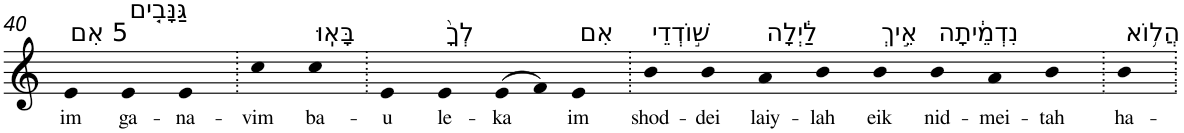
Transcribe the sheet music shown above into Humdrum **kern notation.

**kern	**text
*part1	*part1
*staff1	*staff1
*I"Piano	*
*I'Pno	*
!!LO:PB:g=z
*clefG2	*
*k[]	*
=40	=40
!LO:TX:a:t=5 אִם	!
!	!LO:LY:b
4e	im
!LO:TX:a:t=גַּנָּבִ֤ים	!
!	!LO:LY:b
4e	ga-
!	!LO:LY:b
4e	-na-
=41.	=41.
!	!LO:LY:b
4cc	-vim
!LO:TX:a:t=בָּאֽוּ	!
!	!LO:LY:b
4cc	ba-
=42.	=42.
!	!LO:LY:b
4e	-u
!LO:TX:a:t=לְךָ֙	!
!	!LO:LY:b
4e	le-
!	!LO:LY:b
(>8e	-ka
8f)	.
!LO:TX:a:t=אִם	!
!	!LO:LY:b
4e	im
=43.	=43.
!LO:TX:a:t=שׁ֣וֹדְדֵי	!
!	!LO:LY:b
4b	shod-
!	!LO:LY:b
4b	-dei
!LO:TX:a:t=לַ֔יְלָה	!
!	!LO:LY:b
4a	laiy-
!	!LO:LY:b
4b	-lah
!LO:TX:a:t=אֵ֣יךְ	!
!	!LO:LY:b
4b	eik
!LO:TX:a:t=נִדְמֵ֔יתָה	!
!	!LO:LY:b
4b	nid-
!	!LO:LY:b
4a	-mei-
!	!LO:LY:b
4b	-tah
=44.	=44.
!LO:TX:a:t=הֲל֥וֹא	!
!	!LO:LY:b
4b	ha-
=.	=.
*-	*-
